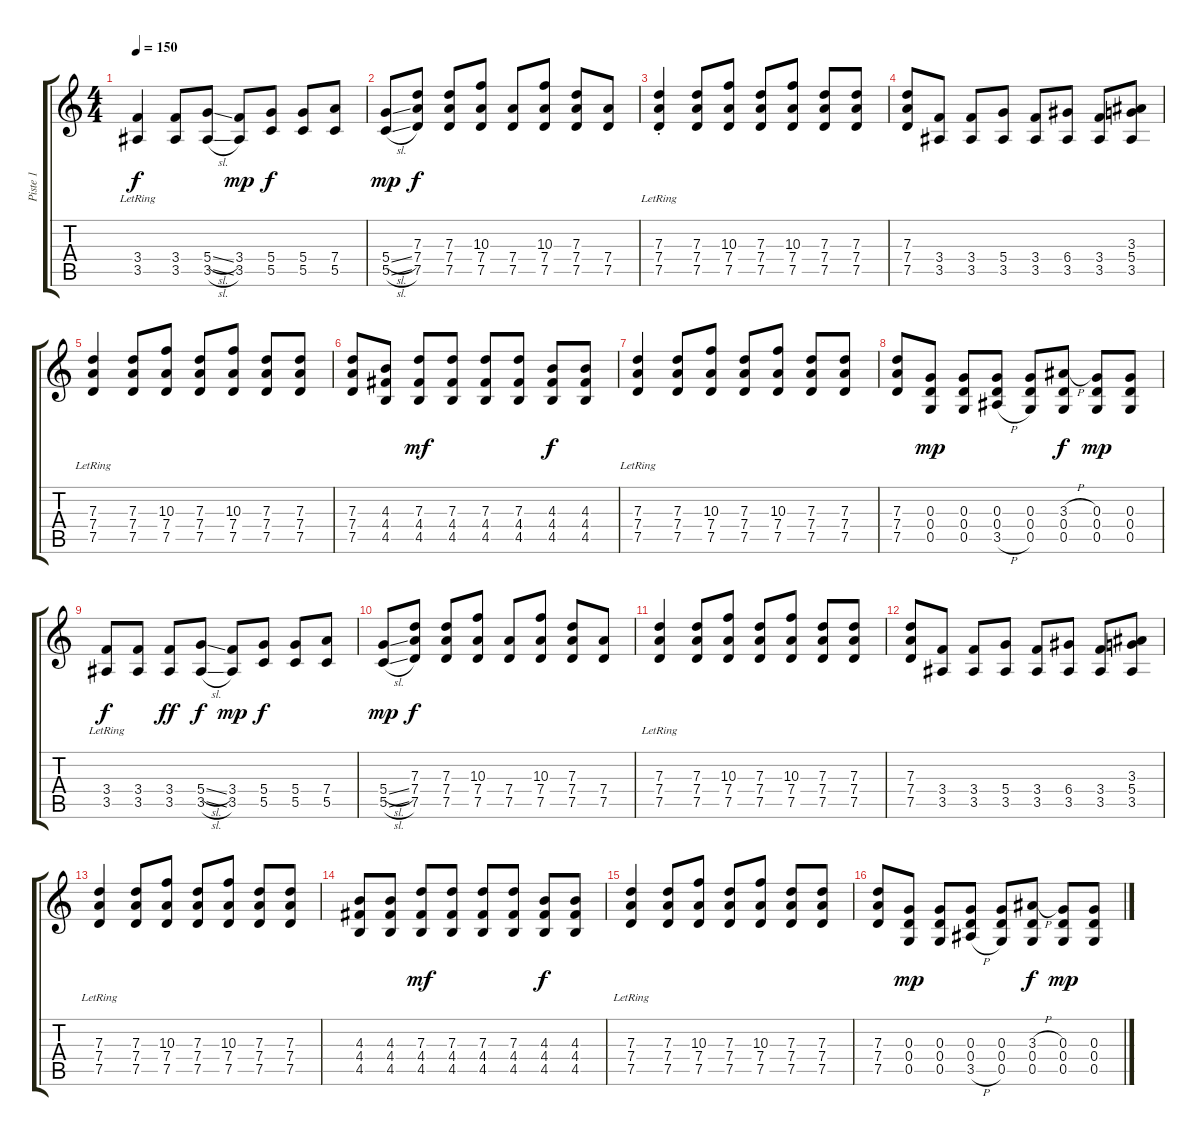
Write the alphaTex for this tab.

\track ("Piste 1" "Piste 1") {instrument electricguitarjazz}
\staff {score tabs}
\tuning (E4 B3 G3 D3 G2 E2) {hide}
\ts (4 4)
\tempo 150
\clef g2
\ks c
(3.4{lr} 3.5{lr}).4{dy f} (3.4 3.5).8 (5.4{sl} 3.5{sl}).8 (3.4 3.5).8{dy mp} (5.4 5.5).8{dy f} (5.4 5.5).8 (7.4 5.5).8 |
(5.4{sl} 5.5{sl}).8{dy mp} (7.3 7.4 7.5).8{dy f} (7.3 7.4 7.5).8 (10.3 7.4 7.5).8 (7.4 7.5).8 (10.3 7.4 7.5).8 (7.3 7.4 7.5).8 (7.4 7.5).8 |
(7.3{st lr} 7.4{st lr} 7.5{st lr}).4 (7.3 7.4 7.5).8 (10.3 7.4 7.5).8 (7.3 7.4 7.5).8 (10.3 7.4 7.5).8 (7.3 7.4 7.5).8 (7.3 7.4 7.5).8 |
(7.3 7.4 7.5).8 (3.4 3.5).8 (3.4 3.5).8 (5.4 3.5).8 (3.4 3.5).8 (6.4 3.5).8 (3.4 3.5).8 (3.3 5.4 3.5).8 |
(7.3{lr} 7.4{lr} 7.5{lr}).4 (7.3 7.4 7.5).8 (10.3 7.4 7.5).8 (7.3 7.4 7.5).8 (10.3 7.4 7.5).8 (7.3 7.4 7.5).8 (7.3 7.4 7.5).8 |
(7.3 7.4 7.5).8 (4.3 4.4 4.5).8 (7.3 4.4 4.5).8{dy mf} (7.3 4.4 4.5).8 (7.3 4.4 4.5).8 (7.3 4.4 4.5).8 (4.3 4.4 4.5).8{dy f} (4.3 4.4 4.5).8 |
(7.3{lr} 7.4{lr} 7.5{lr}).4 (7.3 7.4 7.5).8 (10.3 7.4 7.5).8 (7.3 7.4 7.5).8 (10.3 7.4 7.5).8 (7.3 7.4 7.5).8 (7.3 7.4 7.5).8 |
(7.3 7.4 7.5).8 (0.3 0.4 0.5).8{dy mp} (0.3 0.4 0.5).8 (0.3 0.4 3.5{h}).8 (0.3 0.4 0.5).8 (3.3{h} 0.4 0.5).8{dy f} (0.3 0.4 0.5).8{dy mp} (0.3 0.4 0.5).8 |
(3.4{lr} 3.5{lr}).8{dy f} (3.4 3.5).8 (3.4 3.5).8{dy ff} (5.4{sl} 3.5{sl}).8{dy f} (3.4 3.5).8{dy mp} (5.4 5.5).8{dy f} (5.4 5.5).8 (7.4 5.5).8 |
(5.4{sl} 5.5{sl}).8{dy mp} (7.3 7.4 7.5).8{dy f} (7.3 7.4 7.5).8 (10.3 7.4 7.5).8 (7.4 7.5).8 (10.3 7.4 7.5).8 (7.3 7.4 7.5).8 (7.4 7.5).8 |
(7.3{lr} 7.4{lr} 7.5{lr}).4 (7.3 7.4 7.5).8 (10.3 7.4 7.5).8 (7.3 7.4 7.5).8 (10.3 7.4 7.5).8 (7.3 7.4 7.5).8 (7.3 7.4 7.5).8 |
(7.3 7.4 7.5).8 (3.4 3.5).8 (3.4 3.5).8 (5.4 3.5).8 (3.4 3.5).8 (6.4 3.5).8 (3.4 3.5).8 (3.3 5.4 3.5).8 |
(7.3{lr} 7.4{lr} 7.5{lr}).4 (7.3 7.4 7.5).8 (10.3 7.4 7.5).8 (7.3 7.4 7.5).8 (10.3 7.4 7.5).8 (7.3 7.4 7.5).8 (7.3 7.4 7.5).8 |
(4.3 4.4 4.5).8 (4.3 4.4 4.5).8 (7.3 4.4 4.5).8{dy mf} (7.3 4.4 4.5).8 (7.3 4.4 4.5).8 (7.3 4.4 4.5).8 (4.3 4.4 4.5).8{dy f} (4.3 4.4 4.5).8 |
(7.3{lr} 7.4{lr} 7.5{lr}).4 (7.3 7.4 7.5).8 (10.3 7.4 7.5).8 (7.3 7.4 7.5).8 (10.3 7.4 7.5).8 (7.3 7.4 7.5).8 (7.3 7.4 7.5).8 |
(7.3 7.4 7.5).8 (0.3 0.4 0.5).8{dy mp} (0.3 0.4 0.5).8 (0.3 0.4 3.5{h}).8 (0.3 0.4 0.5).8 (3.3{h} 0.4 0.5).8{dy f} (0.3 0.4 0.5).8{dy mp} (0.3 0.4 0.5).8
